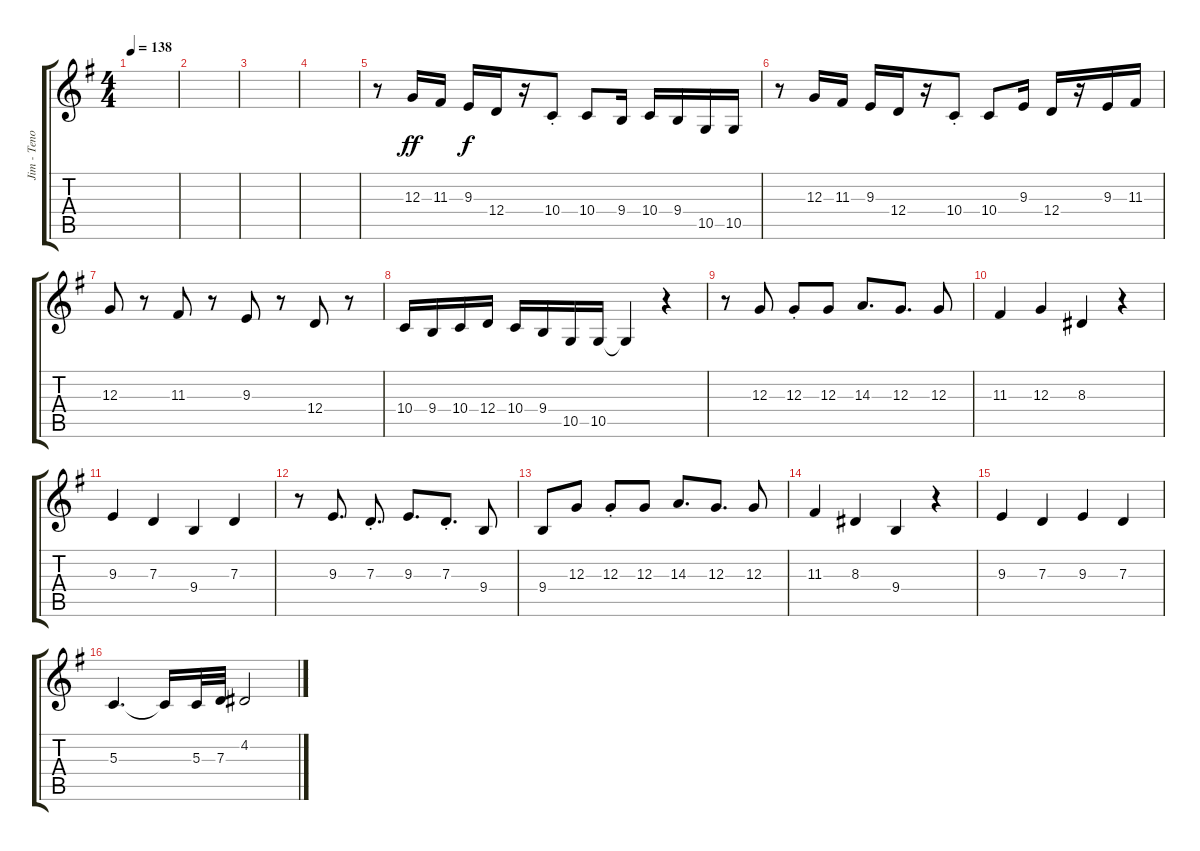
\track ("Jim - Tenor Sax" "Jim - Teno") {instrument tenorsax}
\staff {score tabs}
\tuning (E4 B3 G3 D3 A2 E2) {hide}
\ts (4 4)
\tempo 138
\clef g2
\ks g
|
|
|
|
r.8 12.3.16{dy ff} 11.3.16 9.3.16{dy f} 12.4.16 r.16 10.4{st}.8 10.4.8 9.4.16 10.4.16 9.4.16 10.5.16 10.5.16 |
r.8 12.3.16 11.3.16 9.3.16 12.4.16 r.16 10.4{st}.8 10.4.8 9.3.16 12.4.16 r.16 9.3.16 11.3.16 |
12.3.8 r.8 11.3.8 r.8 9.3.8 r.8 12.4.8 r.8 |
10.4.16 9.4.16 10.4.16 12.4.16 10.4.16 9.4.16 10.5.16 10.5.16 10.5{t}.4 r.4 |
r.8 12.3.8 12.3{st}.8 12.3.8 14.3.8{d} 12.3.8{d} 12.3.8 |
11.3.4 12.3.4 8.3.4 r.4 |
9.3.4 7.3.4 9.4.4 7.3.4 |
r.8 9.3.8{d} 7.3{st}.8{d} 9.3.8{d} 7.3{st}.8{d} 9.4.8 |
9.4.8 12.3.8 12.3{st}.8 12.3.8 14.3.8{d} 12.3.8{d} 12.3.8 |
11.3.4 8.3.4 9.4.4 r.4 |
9.3.4 7.3.4 9.3.4 7.3.4 |
5.3.4{d} 5.3{t}.16 5.3.32 7.3.32 4.2.2
